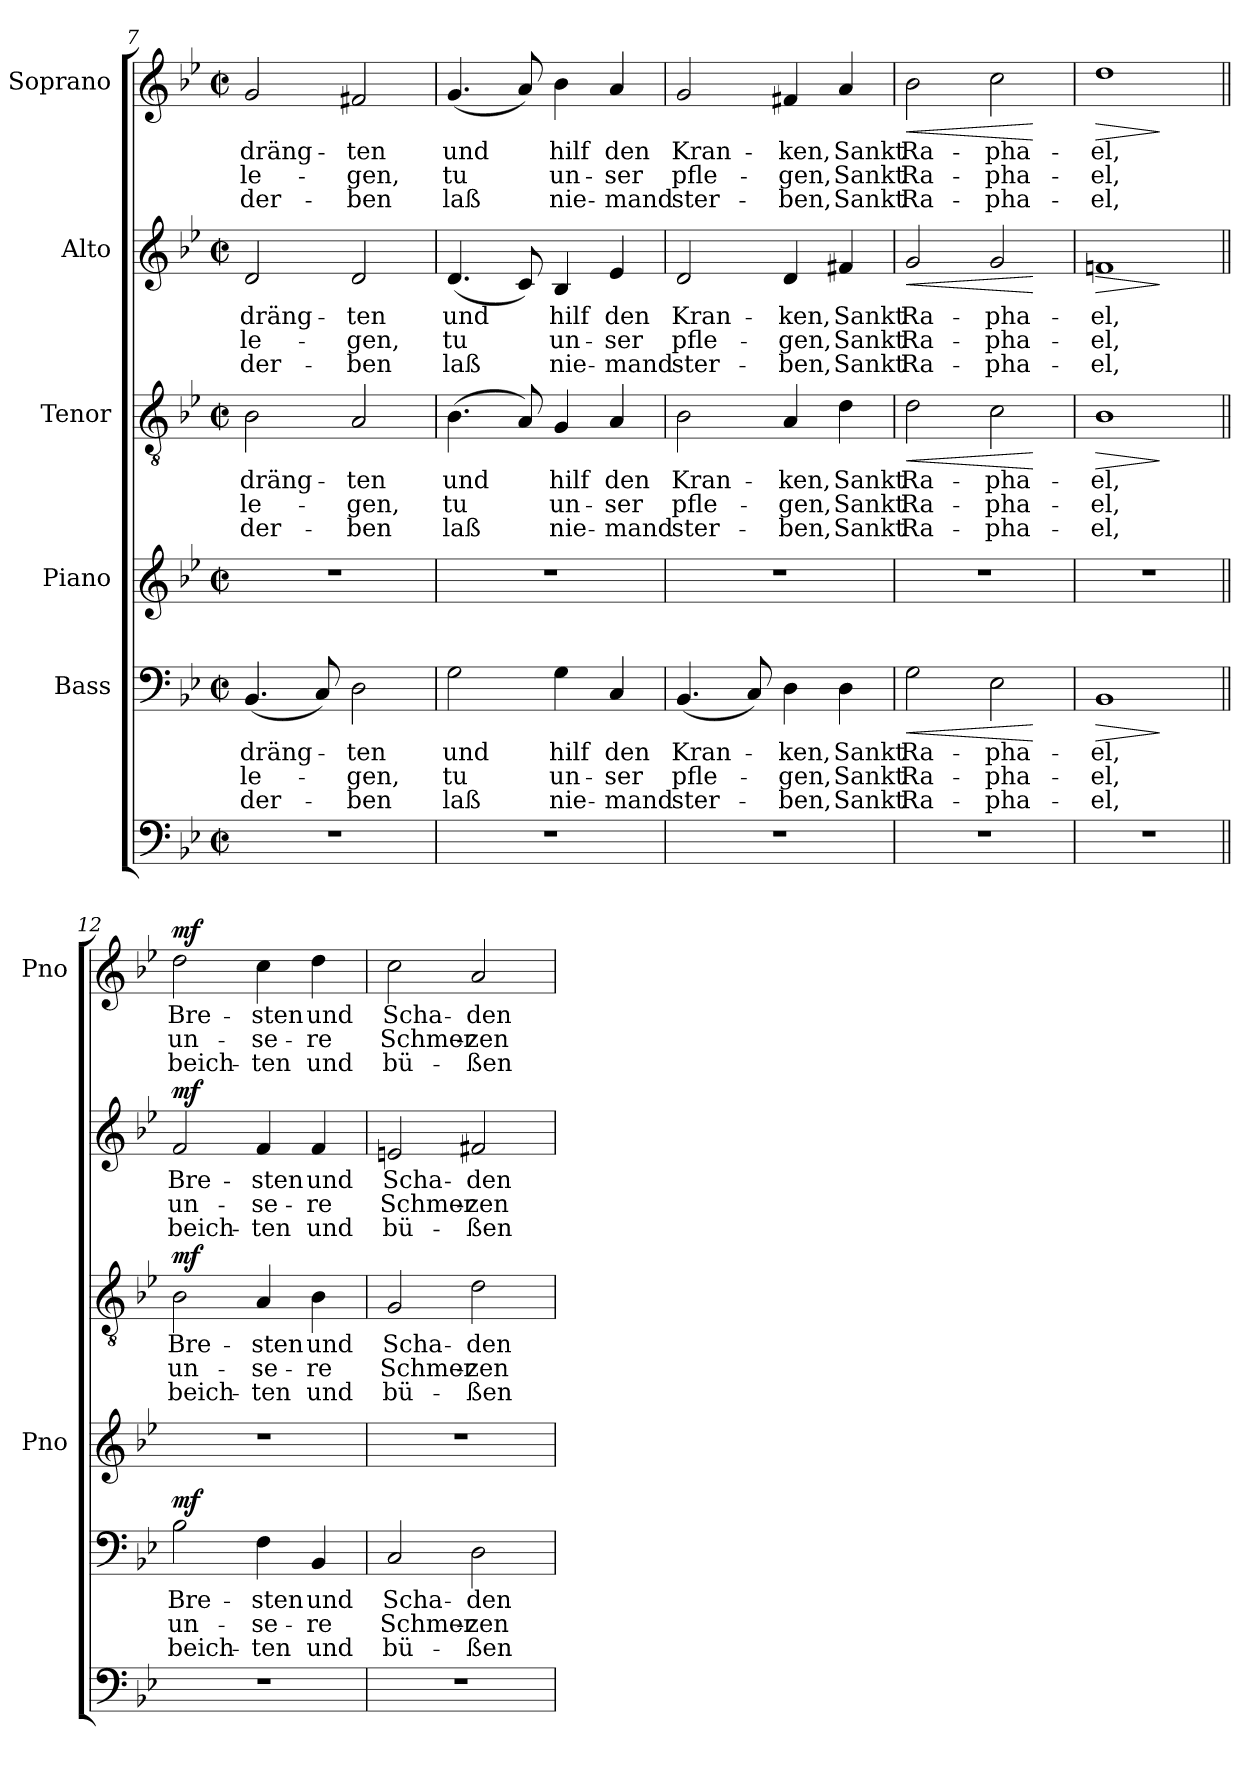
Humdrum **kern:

**kern	**kern	**text	**text	**text	**dynam	**kern	**kern	**text	**text	**text	**dynam	**kern	**text	**text	**text	**dynam	**kern	**text	**text	**text	**dynam
*part6	*part5	*part5	*part5	*part5	*part5	*part4	*part3	*part3	*part3	*part3	*part3	*part2	*part2	*part2	*part2	*part2	*part1	*part1	*part1	*part1	*part1
*staff6	*staff5	*staff5	*staff5	*staff5	*staff5	*staff4	*staff3	*staff3	*staff3	*staff3	*staff3	*staff2	*staff2	*staff2	*staff2	*staff2	*staff1	*staff1	*staff1	*staff1	*staff1
*	*I"Bass	*	*	*	*	*I"Piano	*I"Tenor	*	*	*	*	*I"Alto	*	*	*	*	*I"Soprano	*	*	*	*
*	*	*	*	*	*	*I'Pno	*	*	*	*	*	*	*	*	*	*	*I'Pno	*	*	*	*
*clefF4	*clefF4	*	*	*	*	*clefG2	*clefGv2	*	*	*	*	*clefG2	*	*	*	*	*clefG2	*	*	*	*
*k[b-e-]	*k[b-e-]	*	*	*	*	*k[b-e-]	*k[b-e-]	*	*	*	*	*k[b-e-]	*	*	*	*	*k[b-e-]	*	*	*	*
*g:	*g:	*	*	*	*	*g:	*g:	*	*	*	*	*g:	*	*	*	*	*g:	*	*	*	*
*M2/2	*M2/2	*	*	*	*	*M2/2	*M2/2	*	*	*	*	*M2/2	*	*	*	*	*M2/2	*	*	*	*
*met(c|)	*met(c|)	*	*	*	*	*met(c|)	*met(c|)	*	*	*	*	*met(c|)	*	*	*	*	*met(c|)	*	*	*	*
=7	=7	=7	=7	=7	=7	=7	=7	=7	=7	=7	=7	=7	=7	=7	=7	=7	=7	=7	=7	=7	=7
1r	(4.BB-/	-dräng-	le-	-der-	.	1r	2B-\	-dräng-	le-	-der-	.	2d/	-dräng-	le-	-der-	.	2g/	-dräng-	le-	-der-	.
.	8C/)	.	.	.	.	.	.	.	.	.	.	.	.	.	.	.	.	.	.	.	.
.	2D\	-ten	-gen,	-ben	.	.	2A/	-ten	-gen,	-ben	.	2d/	-ten	-gen,	-ben	.	2f#X/	-ten	-gen,	-ben	.
=8	=8	=8	=8	=8	=8	=8	=8	=8	=8	=8	=8	=8	=8	=8	=8	=8	=8	=8	=8	=8	=8
1r	2G\	und	tu	laß	.	1r	(4.B-\	und	tu	laß	.	(4.d/	und	tu	laß	.	(4.g/	und	tu	laß	.
.	.	.	.	.	.	.	8A/)	.	.	.	.	8c/)	.	.	.	.	8a/)	.	.	.	.
.	4G\	hilf	un-	nie-	.	.	4G/	hilf	un-	nie-	.	4B-/	hilf	un-	nie-	.	4b-\	hilf	un-	nie-	.
.	4C/	den	-ser	-mand	.	.	4A/	den	-ser	-mand	.	4e-/	den	-ser	-mand	.	4a/	den	-ser	-mand	.
=9	=9	=9	=9	=9	=9	=9	=9	=9	=9	=9	=9	=9	=9	=9	=9	=9	=9	=9	=9	=9	=9
1r	(4.BB-/	Kran-	pfle-	ster-	.	1r	2B-\	Kran-	pfle-	ster-	.	2d/	Kran-	pfle-	ster-	.	2g/	Kran-	pfle-	ster-	.
.	8C/)	.	.	.	.	.	.	.	.	.	.	.	.	.	.	.	.	.	.	.	.
.	4D\	-ken,	-gen,	-ben,	.	.	4A/	-ken,	-gen,	-ben,	.	4d/	-ken,	-gen,	-ben,	.	4f#X/	-ken,	-gen,	-ben,	.
.	4D\	Sankt	Sankt	Sankt	.	.	4d\	Sankt	Sankt	Sankt	.	4f#X/	Sankt	Sankt	Sankt	.	4a/	Sankt	Sankt	Sankt	.
=10	=10	=10	=10	=10	=10	=10	=10	=10	=10	=10	=10	=10	=10	=10	=10	=10	=10	=10	=10	=10	=10
!	!	!	!	!	!LO:HP:b	!	!	!	!	!	!LO:HP:b	!	!	!	!	!LO:HP:b	!	!	!	!	!LO:HP:b
1r	2G\	Ra-	Ra-	Ra-	<	1r	2d\	Ra-	Ra-	Ra-	<	2g/	Ra-	Ra-	Ra-	<	2b-\	Ra-	Ra-	Ra-	<
.	2E-\	-pha-	-pha-	-pha-	.	.	2c\	-pha-	-pha-	-pha-	.	2g/	-pha-	-pha-	-pha-	.	2cc\	-pha-	-pha-	-pha-	.
.	.	.	.	.	[	.	.	.	.	.	[	.	.	.	.	[	.	.	.	.	[
=11	=11	=11	=11	=11	=11	=11	=11	=11	=11	=11	=11	=11	=11	=11	=11	=11	=11	=11	=11	=11	=11
!	!	!	!	!	!LO:HP:b	!	!	!	!	!	!LO:HP:b	!	!	!	!	!LO:HP:b	!	!	!	!	!LO:HP:b
1r	1BB-	-el,	-el,	-el,	>	1r	1B-	-el,	-el,	-el,	>	1fn	-el,	-el,	-el,	>	1dd	-el,	-el,	-el,	>
.	.	.	.	.	]	.	.	.	.	.	]	.	.	.	.	]	.	.	.	.	]
!!LO:PB:g=z
=12||	=12||	=12||	=12||	=12||	=12||	=12||	=12||	=12||	=12||	=12||	=12||	=12||	=12||	=12||	=12||	=12||	=12||	=12||	=12||	=12||	=12||
!	!	!	!	!	!LO:DY:a	!	!	!	!	!	!LO:DY:a	!	!	!	!	!LO:DY:a	!	!	!	!	!LO:DY:a
1r	2B-\	Bre-	un-	beich-	mf	1r	2B-\	Bre-	un-	beich-	mf	2f/	Bre-	un-	beich-	mf	2dd\	Bre-	un-	beich-	mf
.	4F\	-sten	-se-	-ten	.	.	4A/	-sten	-se-	-ten	.	4f/	-sten	-se-	-ten	.	4cc\	-sten	-se-	-ten	.
.	4BB-/	und	-re	und	.	.	4B-\	und	-re	und	.	4f/	und	-re	und	.	4dd\	und	-re	und	.
=13	=13	=13	=13	=13	=13	=13	=13	=13	=13	=13	=13	=13	=13	=13	=13	=13	=13	=13	=13	=13	=13
1r	2C/	Scha-	Schmer-	bü-	.	1r	2G/	Scha-	Schmer-	bü-	.	2en/	Scha-	Schmer-	bü-	.	2cc\	Scha-	Schmer-	bü-	.
.	2D\	-den	-zen	-ßen	.	.	2d\	-den	-zen	-ßen	.	2f#X/	-den	-zen	-ßen	.	2a/	-den	-zen	-ßen	.
=	=	=	=	=	=	=	=	=	=	=	=	=	=	=	=	=	=	=	=	=	=
*-	*-	*-	*-	*-	*-	*-	*-	*-	*-	*-	*-	*-	*-	*-	*-	*-	*-	*-	*-	*-	*-
